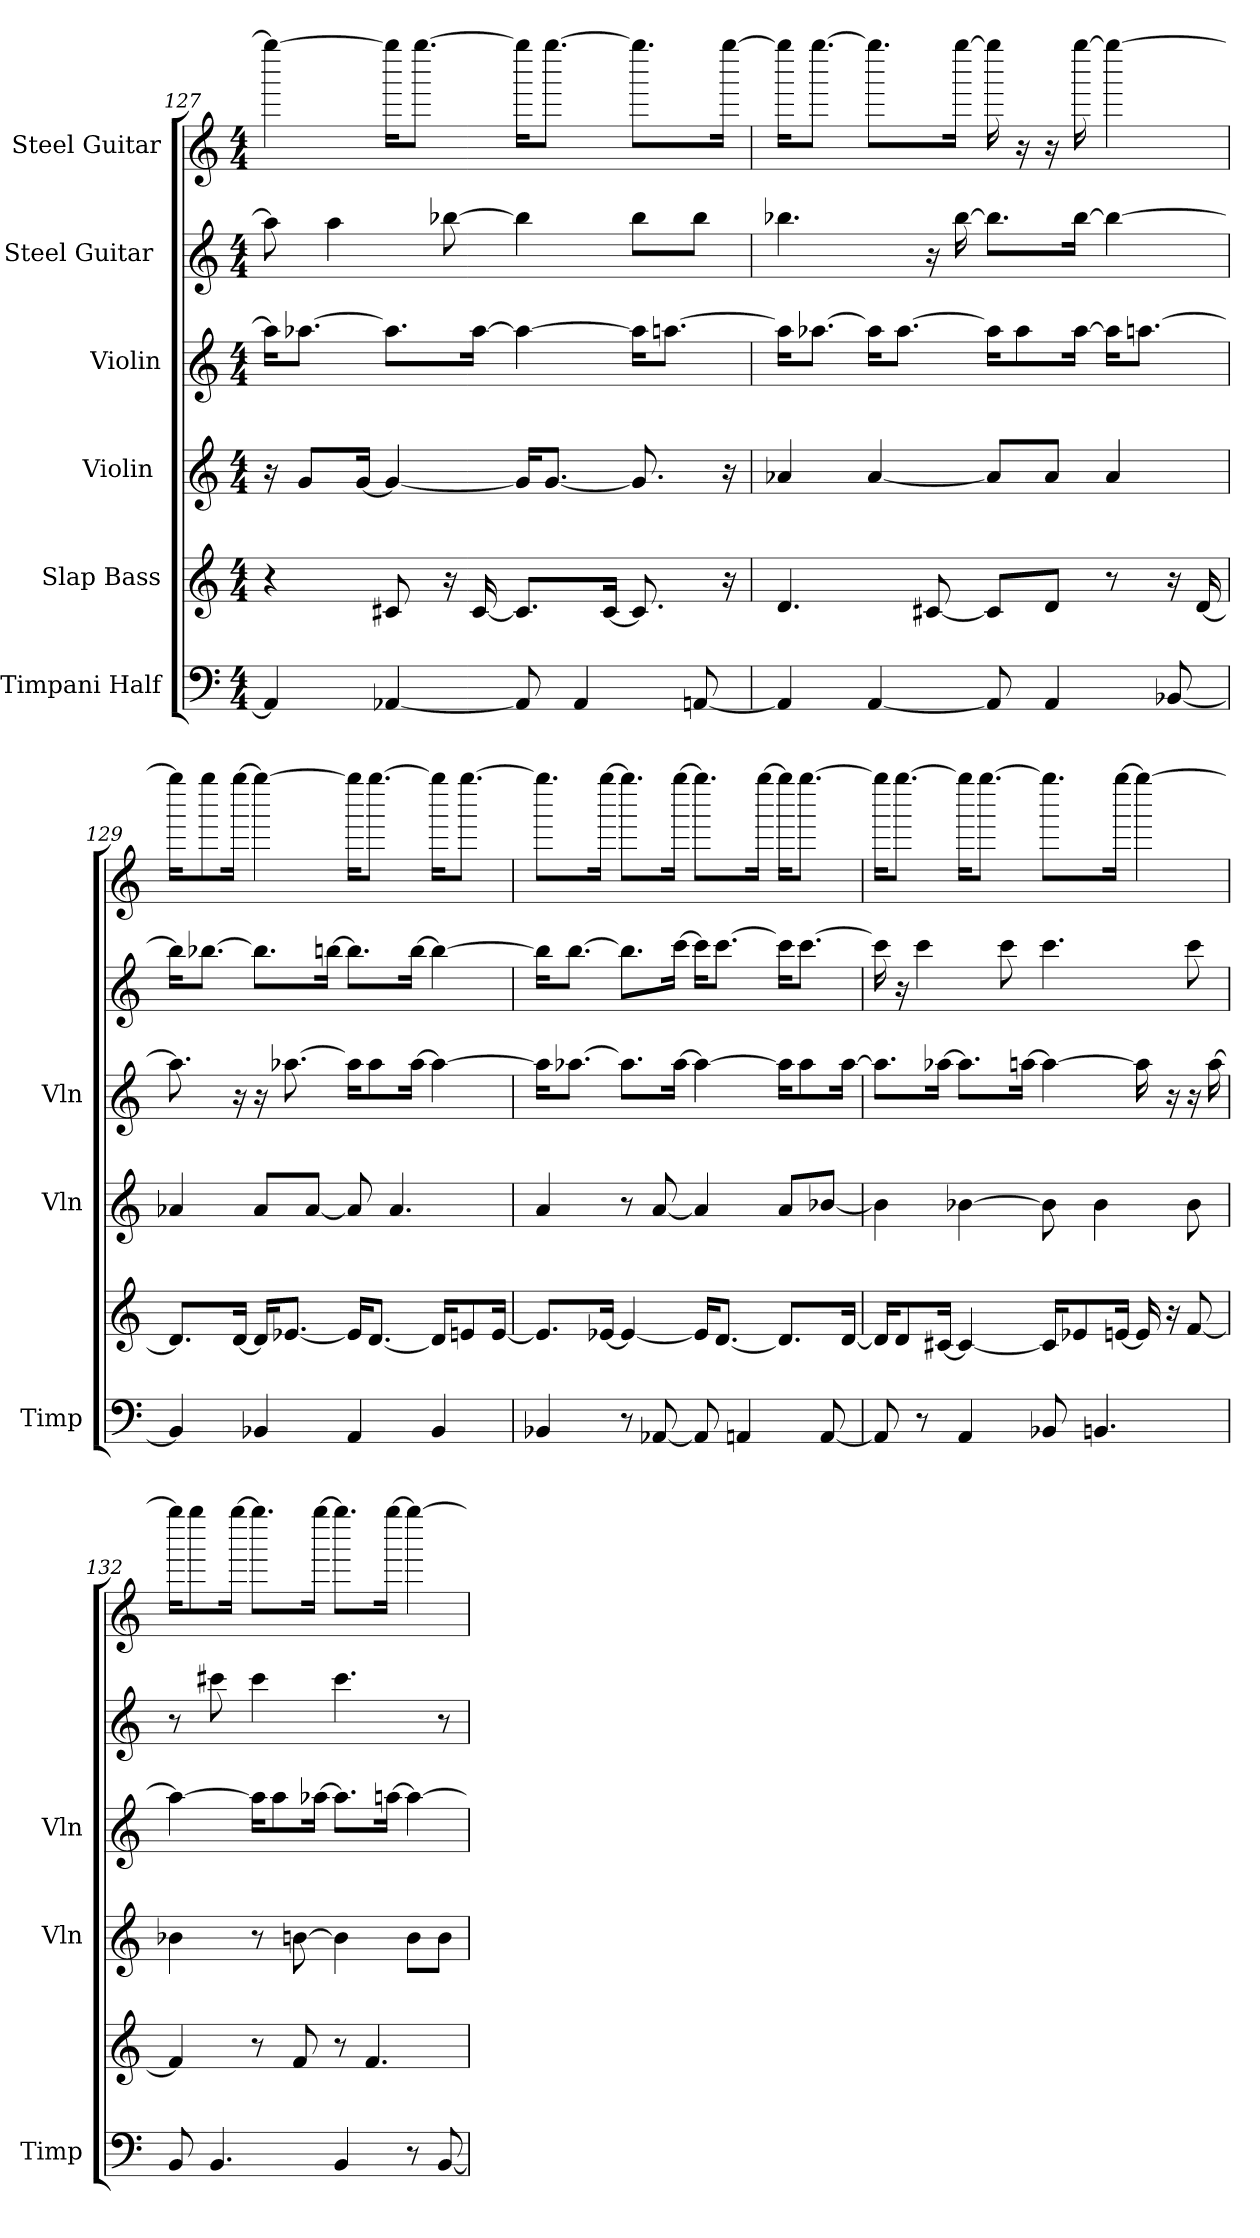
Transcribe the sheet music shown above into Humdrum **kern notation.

**kern	**kern	**kern	**kern	**kern	**kern
*part6	*part5	*part4	*part3	*part2	*part1
*staff6	*staff5	*staff4	*staff3	*staff2	*staff1
*I"Timpani Half	*I"Slap Bass	*I"Violin [2]	*I"Violin	*I"Steel Guitar [2]	*I"Steel Guitar
*I'Timp	*	*I'Vln	*I'Vln	*	*
*clefF4	*clefG2	*clefG2	*clefG2	*clefG2	*clefG2
*M4/4	*M4/4	*M4/4	*M4/4	*M4/4	*M4/4
=127	=127	=127	=127	=127	=127
4AA]	4r	16r	16aa-KL]	8aa]	4gggg_
.	.	8gL	[8.aa-J	.	.
.	.	.	.	4aa	.
.	.	[16gJk	.	.	.
[4AA-	8c#	4g_	8.aa-L]	.	16ggggKL]
.	.	.	.	.	[8.ggggJ
.	16r	.	.	[8bb-	.
.	[16c#	.	[16aa-Jk	.	.
8AA-]	8.c#L]	16gKL]	4aa-_	4bb-]	16ggggKL]
.	.	[8.gJ	.	.	[8.ggggJ
4AA-	.	.	.	.	.
.	[16c#Jk	.	.	.	.
.	8.c#]	8.g]	16aa-KL]	8bb-L	8.ggggL]
.	.	.	[8.aaJ	.	.
[8AA	.	.	.	8bb-J	.
.	16r	16r	.	.	[16ggggJk
=128	=128	=128	=128	=128	=128
4AA]	4.d	4a-	16aaKL]	4.bb-	16ggggKL]
.	.	.	[8.aa-J	.	[8.ggggJ
[4AA	.	[4a-	16aa-KL]	.	8.ggggL]
.	.	.	[8.aa-J	.	.
.	[8c#	.	.	16r	.
.	.	.	.	[16bb-	[16ggggJk
8AA]	8c#L]	8a-L]	16aa-KL]	8.bb-L]	16gggg]
.	.	.	8aa-	.	16r
4AA	8dJ	8a-J	.	.	16r
.	.	.	[16aa-Jk	[16bb-Jk	[16gggg
.	8r	4a-	16aa-KL]	4bb-_	4gggg_
.	.	.	[8.aaJ	.	.
[8BB-	16r	.	.	.	.
.	[16d	.	.	.	.
=129	=129	=129	=129	=129	=129
4BB-]	8.dL]	4a-	8.aa]	16bb-KL]	16ggggKL]
.	.	.	.	[8.bb-J	8gggg
.	[16dJk	.	16r	.	[16ggggJk
4BB-	16dKL]	8a-L	16r	8.bb-L]	4gggg_
.	[8.e-J	.	[8.aa-	.	.
.	.	[8a-J	.	.	.
.	.	.	.	[16bbJk	.
4AA	16e-KL]	8a-]	16aa-KL]	8.bbL]	16ggggKL]
.	[8.dJ	.	8aa-	.	[8.ggggJ
.	.	4.a-	.	.	.
.	.	.	[16aa-Jk	[16bbJk	.
4BB-	16dKL]	.	4aa-_	4bb_	16ggggKL]
.	8e	.	.	.	[8.ggggJ
.	[16eJk	.	.	.	.
=130	=130	=130	=130	=130	=130
4BB-	8.eL]	4a	16aa-KL]	16bbKL]	8.ggggL]
.	.	.	[8.aa-J	[8.bbJ	.
.	[16e-Jk	.	.	.	[16ggggJk
8r	4e-_	8r	8.aa-L]	8.bbL]	8.ggggL]
[8AA-	.	[8a	.	.	.
.	.	.	[16aa-Jk	[16cccJk	[16ggggJk
8AA-]	16e-KL]	4a]	4aa-_	16cccKL]	8.ggggL]
.	[8.dJ	.	.	[8.cccJ	.
4AA	.	.	.	.	.
.	.	.	.	.	[16ggggJk
.	8.dL]	8aL	16aa-KL]	16cccKL]	16ggggKL]
.	.	.	8aa-	[8.cccJ	[8.ggggJ
[8AA	.	[8b-J	.	.	.
.	[16dJk	.	[16aa-Jk	.	.
=131	=131	=131	=131	=131	=131
8AA]	16dKL]	4b-]	8.aa-L]	16ccc]	16ggggKL]
.	8d	.	.	16r	[8.ggggJ
8r	.	.	.	4ccc	.
.	[16c#Jk	.	[16aa-Jk	.	.
4AA	4c#_	[4b-	8.aa-L]	.	16ggggKL]
.	.	.	.	.	[8.ggggJ
.	.	.	.	8ccc	.
.	.	.	[16aaJk	.	.
8BB-	16c#KL]	8b-]	4aa_	4.ccc	8.ggggL]
.	8e-	.	.	.	.
4.BB	.	4b-	.	.	.
.	[16eJk	.	.	.	[16ggggJk
.	16e]	.	16aa]	.	4gggg_
.	16r	.	16r	.	.
.	[8f	8b-	16r	8ccc	.
.	.	.	[16aa	.	.
=132	=132	=132	=132	=132	=132
8BB	4f]	4b-	4aa_	8r	16ggggKL]
.	.	.	.	.	8gggg
4.BB	.	.	.	8ccc#	.
.	.	.	.	.	[16ggggJk
.	8r	8r	16aaKL]	4ccc#	8.ggggL]
.	.	.	8aa	.	.
.	8f	[8b	.	.	.
.	.	.	[16aa-Jk	.	[16ggggJk
4BB	8r	4b]	8.aa-L]	4.ccc#	8.ggggL]
.	4.f	.	.	.	.
.	.	.	[16aaJk	.	[16ggggJk
8r	.	8bL	4aa_	.	4gggg_
[8BB	.	8bJ	.	8r	.
=	=	=	=	=	=
*-	*-	*-	*-	*-	*-
